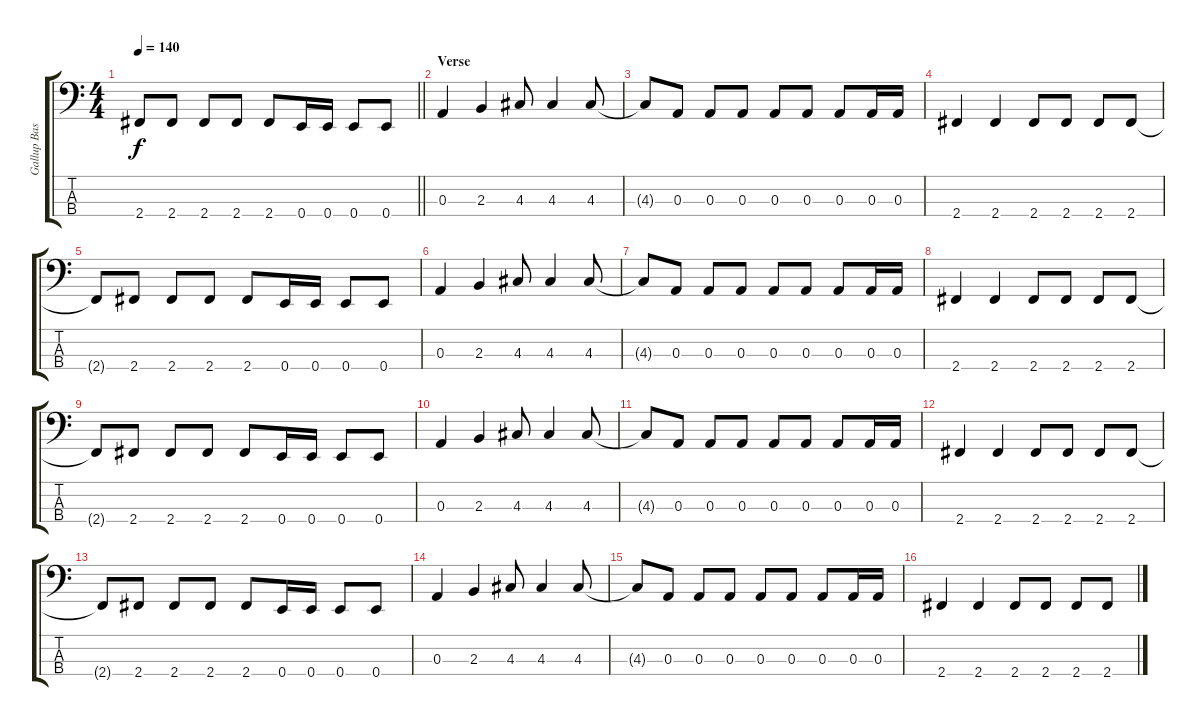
\track ("Gallup Bass" "Gallup Bas") {instrument electricbassfinger}
\staff {score tabs}
\tuning (G2 D2 A1 E1) {hide}
\ts (4 4)
\tempo 140
\clef f4
\barLineRight lightlight
\ks c
2.4{t}.8{dy f} 2.4.8 2.4.8 2.4.8 2.4.8 0.4.16 0.4.16 0.4.8 0.4.8 |
\section ("" "Verse")
0.3.4 2.3.4 4.3.8 4.3.4 4.3.8 |
4.3{t}.8 0.3.8 0.3.8 0.3.8 0.3.8 0.3.8 0.3.8 0.3.16 0.3.16 |
2.4.4 2.4.4 2.4.8 2.4.8 2.4.8 2.4.8 |
2.4{t}.8 2.4.8 2.4.8 2.4.8 2.4.8 0.4.16 0.4.16 0.4.8 0.4.8 |
0.3.4 2.3.4 4.3.8 4.3.4 4.3.8 |
4.3{t}.8 0.3.8 0.3.8 0.3.8 0.3.8 0.3.8 0.3.8 0.3.16 0.3.16 |
2.4.4 2.4.4 2.4.8 2.4.8 2.4.8 2.4.8 |
2.4{t}.8 2.4.8 2.4.8 2.4.8 2.4.8 0.4.16 0.4.16 0.4.8 0.4.8 |
0.3.4 2.3.4 4.3.8 4.3.4 4.3.8 |
4.3{t}.8 0.3.8 0.3.8 0.3.8 0.3.8 0.3.8 0.3.8 0.3.16 0.3.16 |
2.4.4 2.4.4 2.4.8 2.4.8 2.4.8 2.4.8 |
2.4{t}.8 2.4.8 2.4.8 2.4.8 2.4.8 0.4.16 0.4.16 0.4.8 0.4.8 |
0.3.4 2.3.4 4.3.8 4.3.4 4.3.8 |
4.3{t}.8 0.3.8 0.3.8 0.3.8 0.3.8 0.3.8 0.3.8 0.3.16 0.3.16 |
2.4.4 2.4.4 2.4.8 2.4.8 2.4.8 2.4.8
